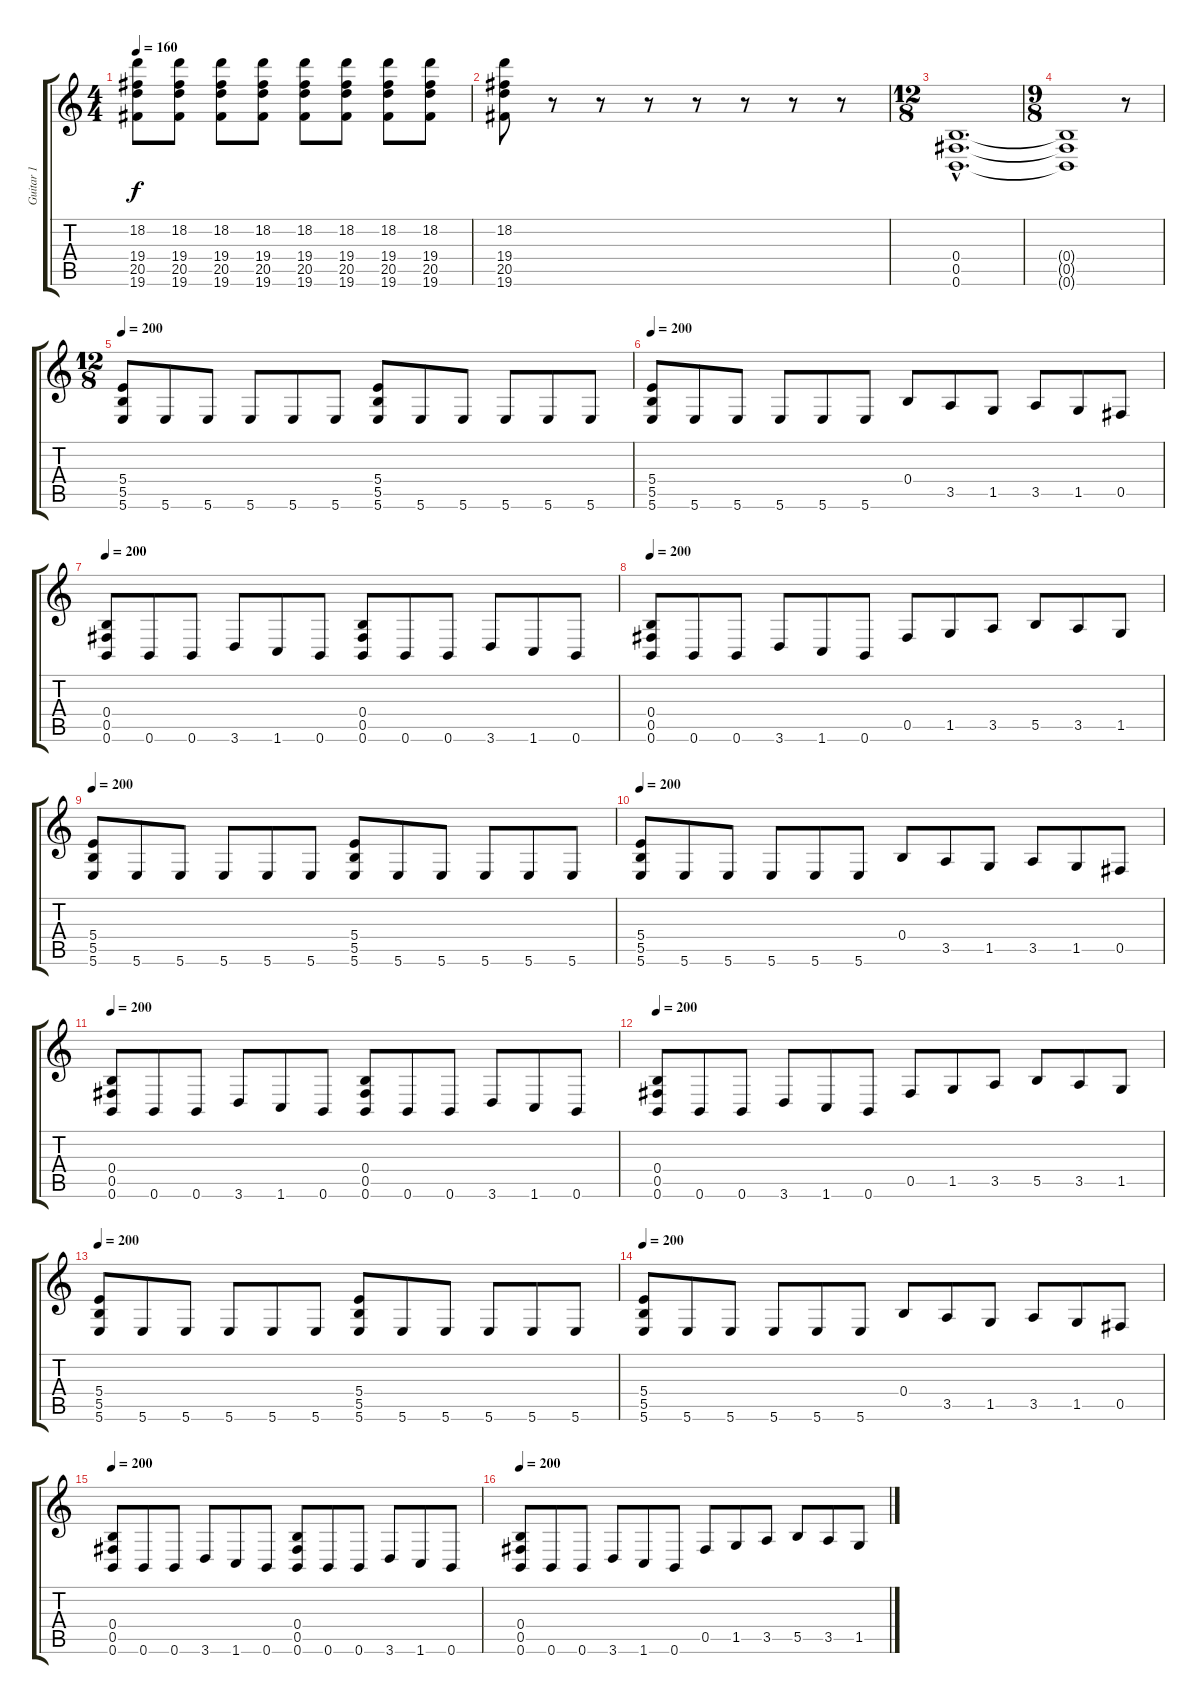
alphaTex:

\track ("Guitar 1" "Guitar 1") {instrument distortionguitar}
\staff {score tabs}
\tuning (Db4 Ab3 E3 B2 Gb2 B1) {hide}
\ts (4 4)
\tempo 160
\clef g2
\ks c
(18.2 19.4 20.5 19.6).8{dy f} (18.2 19.4 20.5 19.6).8 (18.2 19.4 20.5 19.6).8 (18.2 19.4 20.5 19.6).8 (18.2 19.4 20.5 19.6).8 (18.2 19.4 20.5 19.6).8 (18.2 19.4 20.5 19.6).8 (18.2 19.4 20.5 19.6).8 |
(18.2 19.4 20.5 19.6).8 r.8 r.8 r.8 r.8 r.8 r.8 r.8 |
\ts (12 8)
(0.4{hac} 0.5{hac} 0.6{hac}).1{d} |
\ts (9 8)
(0.4{t} 0.5{t} 0.6{t}).1 r.8 |
\ts (12 8)
\tempo 200
(5.4 5.5 5.6).8 5.6.8 5.6.8 5.6.8 5.6.8 5.6.8 (5.4 5.5 5.6).8 5.6.8 5.6.8 5.6.8 5.6.8 5.6.8 |
\tempo 200
(5.4 5.5 5.6).8 5.6.8 5.6.8 5.6.8 5.6.8 5.6.8 0.4.8 3.5.8 1.5.8 3.5.8 1.5.8 0.5.8 |
\tempo 200
(0.4 0.5 0.6).8 0.6.8 0.6.8 3.6.8 1.6.8 0.6.8 (0.4 0.5 0.6).8 0.6.8 0.6.8 3.6.8 1.6.8 0.6.8 |
\tempo 200
(0.4 0.5 0.6).8 0.6.8 0.6.8 3.6.8 1.6.8 0.6.8 0.5.8 1.5.8 3.5.8 5.5.8 3.5.8 1.5.8 |
\tempo 200
(5.4 5.5 5.6).8 5.6.8 5.6.8 5.6.8 5.6.8 5.6.8 (5.4 5.5 5.6).8 5.6.8 5.6.8 5.6.8 5.6.8 5.6.8 |
\tempo 200
(5.4 5.5 5.6).8 5.6.8 5.6.8 5.6.8 5.6.8 5.6.8 0.4.8 3.5.8 1.5.8 3.5.8 1.5.8 0.5.8 |
\tempo 200
(0.4 0.5 0.6).8 0.6.8 0.6.8 3.6.8 1.6.8 0.6.8 (0.4 0.5 0.6).8 0.6.8 0.6.8 3.6.8 1.6.8 0.6.8 |
\tempo 200
(0.4 0.5 0.6).8 0.6.8 0.6.8 3.6.8 1.6.8 0.6.8 0.5.8 1.5.8 3.5.8 5.5.8 3.5.8 1.5.8 |
\tempo 200
(5.4 5.5 5.6).8 5.6.8 5.6.8 5.6.8 5.6.8 5.6.8 (5.4 5.5 5.6).8 5.6.8 5.6.8 5.6.8 5.6.8 5.6.8 |
\tempo 200
(5.4 5.5 5.6).8 5.6.8 5.6.8 5.6.8 5.6.8 5.6.8 0.4.8 3.5.8 1.5.8 3.5.8 1.5.8 0.5.8 |
\tempo 200
(0.4 0.5 0.6).8 0.6.8 0.6.8 3.6.8 1.6.8 0.6.8 (0.4 0.5 0.6).8 0.6.8 0.6.8 3.6.8 1.6.8 0.6.8 |
\tempo 200
(0.4 0.5 0.6).8 0.6.8 0.6.8 3.6.8 1.6.8 0.6.8 0.5.8 1.5.8 3.5.8 5.5.8 3.5.8 1.5.8
